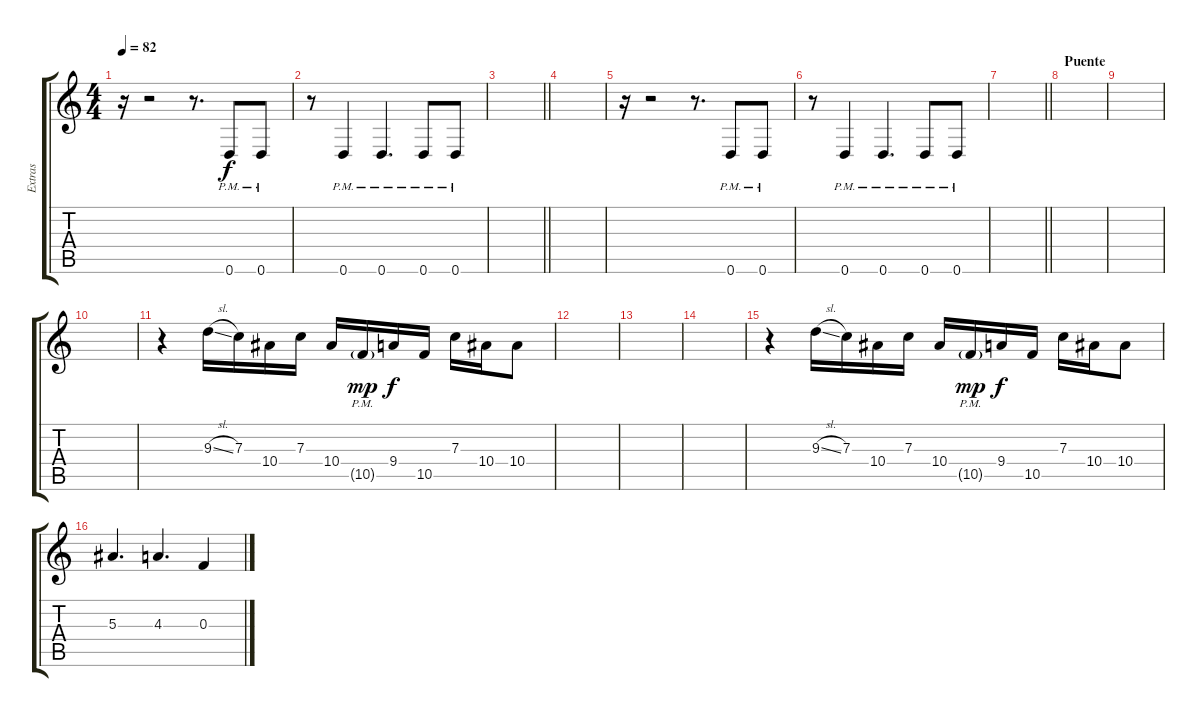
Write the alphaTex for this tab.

\track ("Extras" "Extras") {instrument distortionguitar}
\staff {score tabs}
\tuning (D4 A3 F3 C3 G2 D2) {hide}
\ts (4 4)
\tempo 82
\clef g2
\ks c
r.16{dy f volume 11 balance 8 instrument gunshot} r.2 r.8{d} 0.6{pm}.8 0.6{pm}.8 |
r.8 0.6{pm}.4 0.6{pm}.4{d} 0.6{pm}.8 0.6{pm}.8 |
\barLineRight lightlight
|
|
r.16{volume 11 balance 8 instrument gunshot} r.2 r.8{d} 0.6{pm}.8 0.6{pm}.8 |
r.8 0.6{pm}.4 0.6{pm}.4{d} 0.6{pm}.8 0.6{pm}.8 |
\barLineRight lightlight
|
\section ("" "Puente")
|
|
|
r.4{volume 11 balance 11 instrument distortionguitar} 9.3{sl}.16 7.3.16 10.4.16 7.3.16 10.4.16 10.5{g pm}.16{dy mp} 9.4.16{dy f} 10.5.16 7.3.16 10.4.16 10.4.8 |
|
|
|
r.4 9.3{sl}.16 7.3.16 10.4.16 7.3.16 10.4.16 10.5{g pm}.16{dy mp} 9.4.16{dy f} 10.5.16 7.3.16 10.4.16 10.4.8 |
5.3.4{d volume 13 balance 16 instrument stringensemble1} 4.3.4{d} 0.3.4
